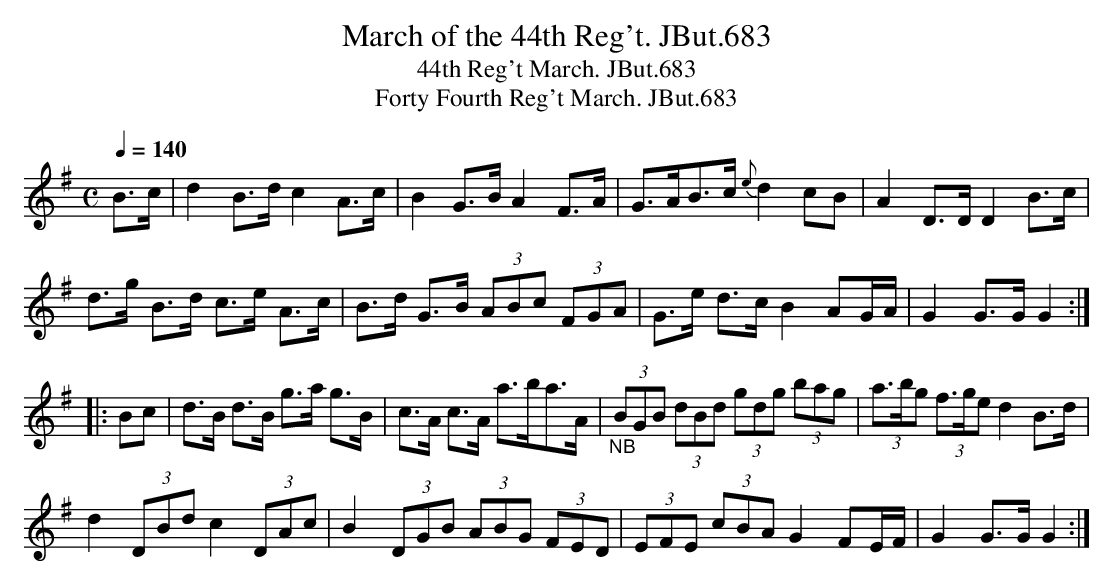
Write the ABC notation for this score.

X:1
T:March of the 44th Reg't. JBut.683
T:44th Reg't March. JBut.683
T:Forty Fourth Reg't March. JBut.683
M:C
L:1/8
Q:1/4=140
K:G
B>c|d2 B>dc2 A>c|B2G>B A2 F>A|G>AB>c {e}d2 cB|A2D>DD2 B>c|
d>g B>d c>e A>c|B>d G>B (3ABc (3FGA|G>e d>c B2 AG/A/|G2G>G G2:|
|:Bc|d>B d>B g>a g>B|c>A c>A a>ba>A|"_NB"(3BGB (3dBd (3gdg (3bag|(3a>bg (3f>ge d2B>d|
d2(3DBd c2 (3DAc|B2(3DGB (3ABG (3FED|(3EFE (3cBA G2 FE/F/|G2 G>G G2:|
